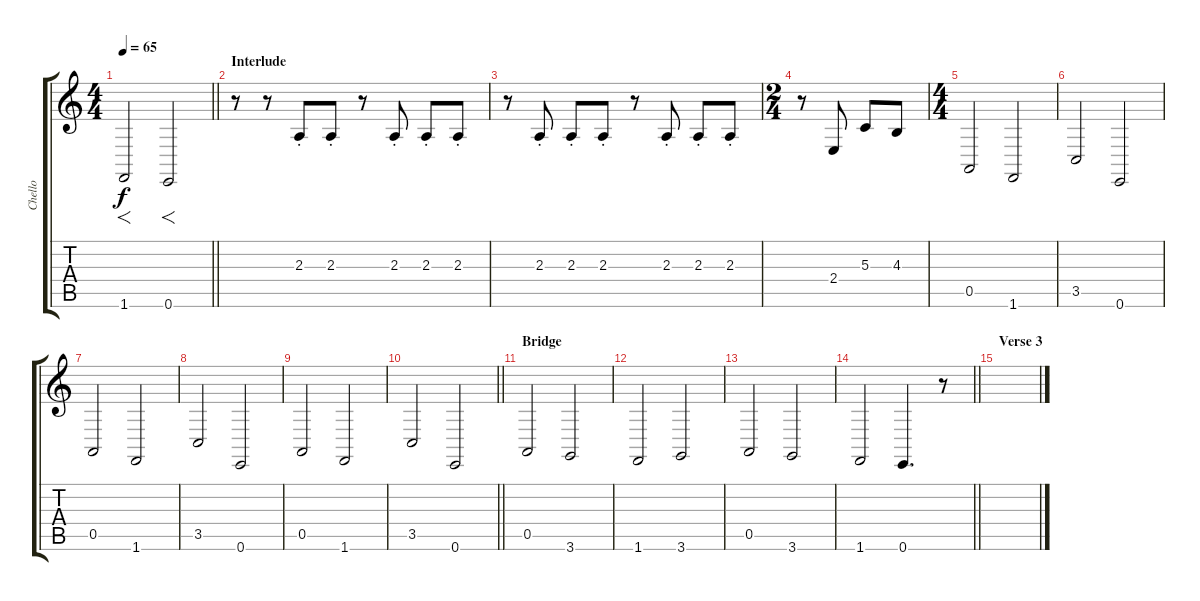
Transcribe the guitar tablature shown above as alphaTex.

\track ("Chello" "Chello") {instrument cello}
\staff {score tabs}
\tuning (E4 B3 G3 D3 A2 E2) {hide}
\ts (4 4)
\tempo 65
\clef g2
\barLineRight lightlight
\ks c
1.6.2{f dy f} 0.6.2{f} |
\section ("" "Interlude")
r.8 r.8 2.3{st}.8 2.3{st}.8 r.8 2.3{st}.8 2.3{st}.8 2.3{st}.8 |
r.8 2.3{st}.8 2.3{st}.8 2.3{st}.8 r.8 2.3{st}.8 2.3{st}.8 2.3{st}.8 |
\ts (2 4)
r.8 2.4.8 5.3.8 4.3.8 |
\ts (4 4)
0.5.2 1.6.2 |
3.5.2 0.6.2 |
0.5.2 1.6.2 |
3.5.2 0.6.2 |
0.5.2 1.6.2 |
\barLineRight lightlight
3.5.2 0.6.2 |
\section ("" "Bridge")
0.5.2 3.6.2 |
1.6.2 3.6.2 |
0.5.2 3.6.2 |
\barLineRight lightlight
1.6.2 0.6.4{d} r.8 |
\section ("" "Verse 3")
